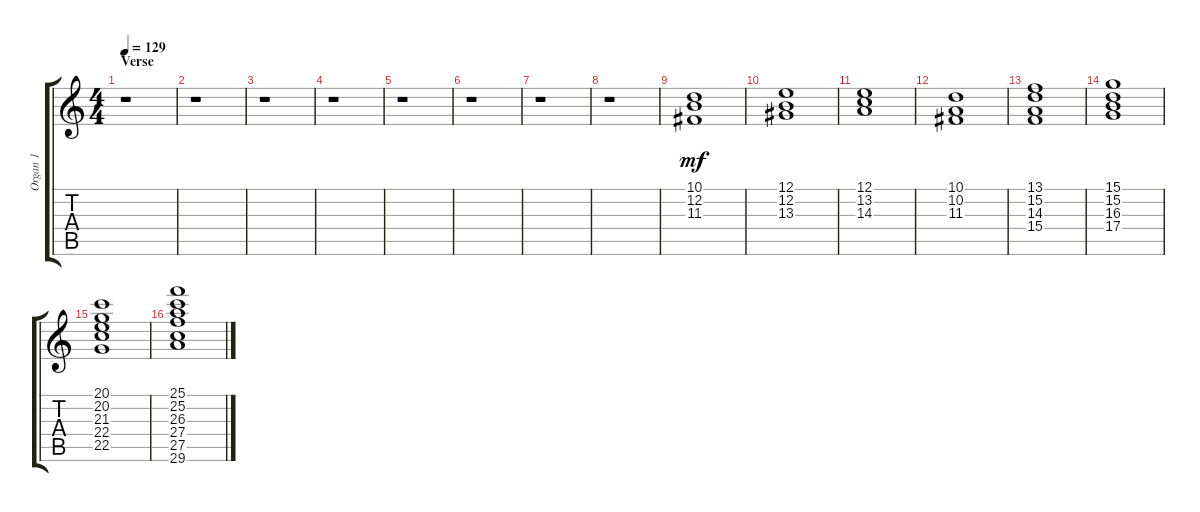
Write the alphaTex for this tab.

\track ("Organ 1" "Organ 1") {instrument churchorgan}
\staff {score tabs}
\tuning (E4 B3 G3 D3 A2 E2) {hide}
\ts (4 4)
\section ("" "Verse")
\tempo 129
\clef g2
\ks c
r.1{dy mf instrument churchorgan} |
r.1 |
r.1 |
r.1 |
r.1 |
r.1 |
r.1 |
r.1 |
(10.1 12.2 11.3).1 |
(12.1 12.2 13.3).1 |
(12.1 13.2 14.3).1 |
(10.1 10.2 11.3).1 |
(13.1 15.2 14.3 15.4).1 |
(15.1 15.2 16.3 17.4).1 |
(20.1 20.2 21.3 22.4 22.5).1 |
(25.1 25.2 26.3 27.4 27.5 29.6).1
